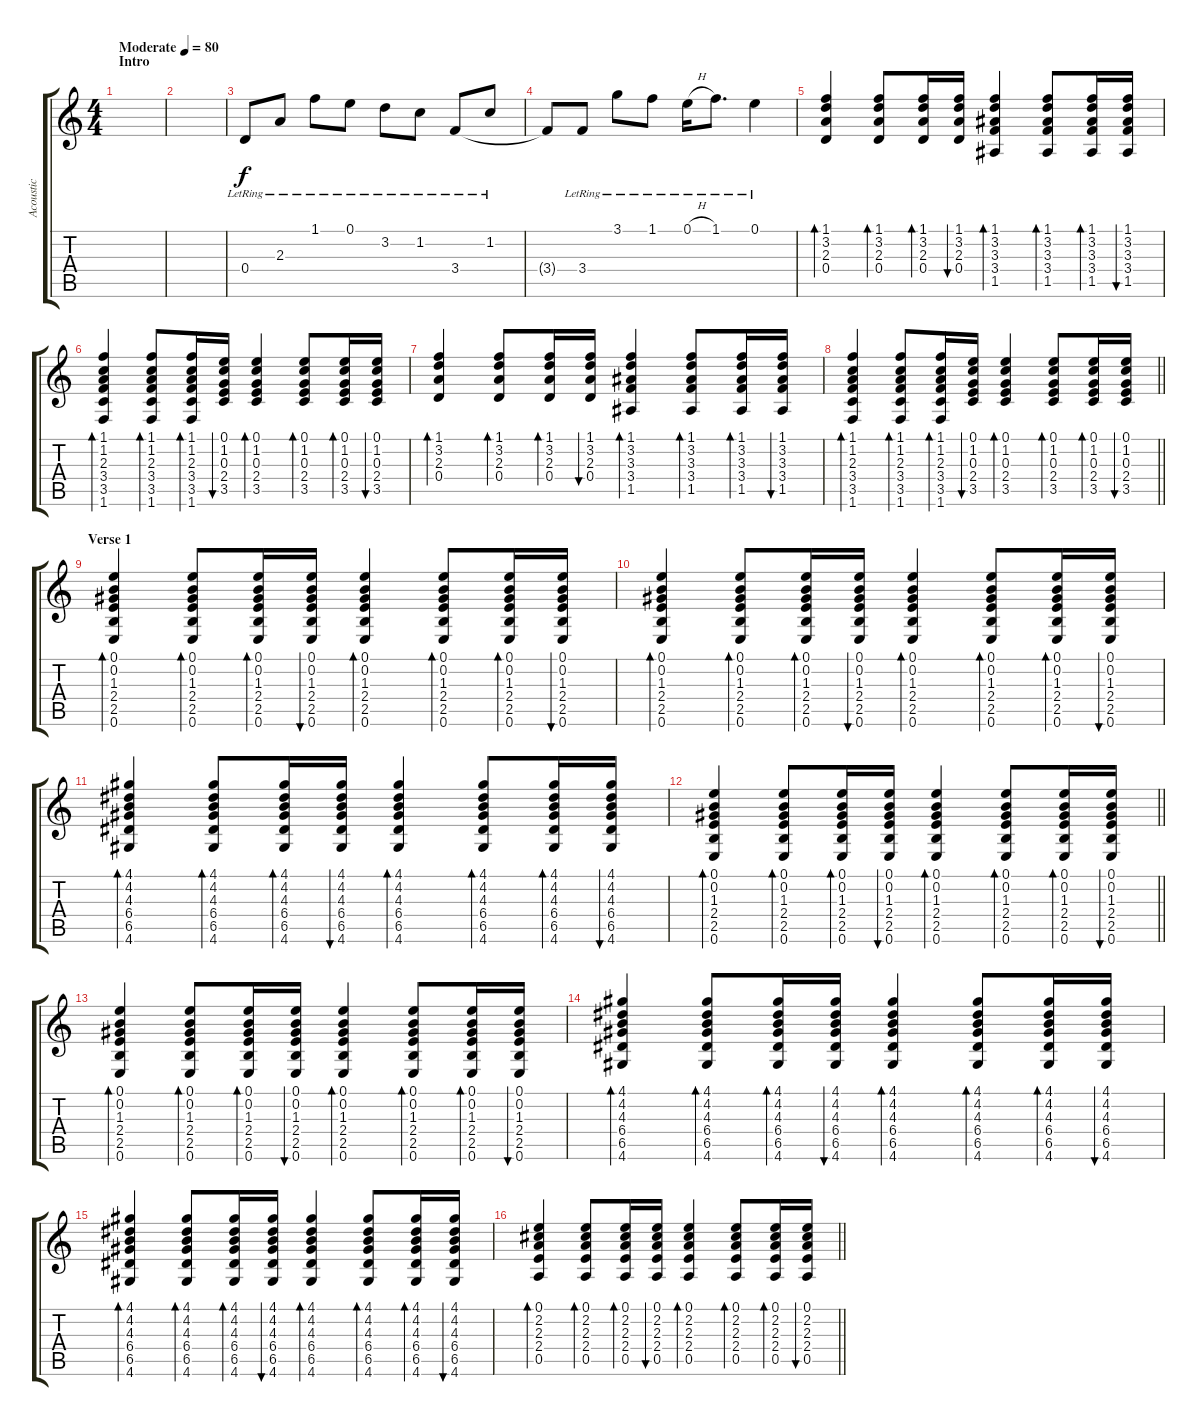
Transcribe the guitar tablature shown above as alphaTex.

\track ("Acoustic" "Acoustic") {instrument acousticguitarsteel}
\staff {score tabs}
\tuning (E4 B3 G3 D3 A2 E2) {hide}
\ts (4 4)
\section ("" "Intro")
\tempo (80 "Moderate")
\clef g2
\ks c
|
|
0.4{lr}.8 2.3{lr}.8 1.1{lr}.8 0.1{lr}.8 3.2{lr}.8 1.2{lr}.8 3.4{lr}.8 1.2{lr}.8 |
3.4{t}.8 3.4{lr}.8 3.1{lr}.8 1.1{lr}.8 0.1{h lr}.16 1.1{lr}.8{d} 0.1{lr}.4 |
(1.1 3.2 2.3 0.4).4{bd 60 instrument acousticguitarsteel} (1.1 3.2 2.3 0.4).8{bd 60} (1.1 3.2 2.3 0.4).16{bd 60} (1.1 3.2 2.3 0.4).16{bu 60} (1.1 3.2 3.3 3.4 1.5).4{bd 60 instrument acousticguitarsteel} (1.1 3.2 3.3 3.4 1.5).8{bd 60 instrument acousticguitarsteel} (1.1 3.2 3.3 3.4 1.5).16{bd 60 instrument acousticguitarsteel} (1.1 3.2 3.3 3.4 1.5).16{bu 60 instrument acousticguitarsteel} |
(1.1 1.2 2.3 3.4 3.5 1.6).4{bd 60 instrument acousticguitarsteel} (1.1 1.2 2.3 3.4 3.5 1.6).8{bd 60} (1.1 1.2 2.3 3.4 3.5 1.6).16{bd 60} (0.1 1.2 0.3 2.4 3.5).16{bu 60} (0.1 1.2 0.3 2.4 3.5).4{bd 60 instrument acousticguitarsteel} (0.1 1.2 0.3 2.4 3.5).8{bd 60} (0.1 1.2 0.3 2.4 3.5).16{bd 60} (0.1 1.2 0.3 2.4 3.5).16{bu 60} |
(1.1 3.2 2.3 0.4).4{bd 60 instrument acousticguitarsteel} (1.1 3.2 2.3 0.4).8{bd 60} (1.1 3.2 2.3 0.4).16{bd 60} (1.1 3.2 2.3 0.4).16{bu 60} (1.1 3.2 3.3 3.4 1.5).4{bd 60 instrument acousticguitarsteel} (1.1 3.2 3.3 3.4 1.5).8{bd 60 instrument acousticguitarsteel} (1.1 3.2 3.3 3.4 1.5).16{bd 60 instrument acousticguitarsteel} (1.1 3.2 3.3 3.4 1.5).16{bu 60 instrument acousticguitarsteel} |
\barLineRight lightlight
(1.1 1.2 2.3 3.4 3.5 1.6).4{bd 60 instrument acousticguitarsteel} (1.1 1.2 2.3 3.4 3.5 1.6).8{bd 60} (1.1 1.2 2.3 3.4 3.5 1.6).16{bd 60} (0.1 1.2 0.3 2.4 3.5).16{bu 60} (0.1 1.2 0.3 2.4 3.5).4{bd 60 instrument acousticguitarsteel} (0.1 1.2 0.3 2.4 3.5).8{bd 60} (0.1 1.2 0.3 2.4 3.5).16{bd 60} (0.1 1.2 0.3 2.4 3.5).16{bu 60} |
\section ("" "Verse 1")
(0.1 0.2 1.3 2.4 2.5 0.6).4{bd 60 instrument acousticguitarsteel} (0.1 0.2 1.3 2.4 2.5 0.6).8{bd 60} (0.1 0.2 1.3 2.4 2.5 0.6).16{bd 60} (0.1 0.2 1.3 2.4 2.5 0.6).16{bu 60} (0.1 0.2 1.3 2.4 2.5 0.6).4{bd 60 instrument acousticguitarsteel} (0.1 0.2 1.3 2.4 2.5 0.6).8{bd 60 instrument acousticguitarsteel} (0.1 0.2 1.3 2.4 2.5 0.6).16{bd 60 instrument acousticguitarsteel} (0.1 0.2 1.3 2.4 2.5 0.6).16{bu 60 instrument acousticguitarsteel} |
(0.1 0.2 1.3 2.4 2.5 0.6).4{bd 60 instrument acousticguitarsteel} (0.1 0.2 1.3 2.4 2.5 0.6).8{bd 60} (0.1 0.2 1.3 2.4 2.5 0.6).16{bd 60} (0.1 0.2 1.3 2.4 2.5 0.6).16{bu 60} (0.1 0.2 1.3 2.4 2.5 0.6).4{bd 60 instrument acousticguitarsteel} (0.1 0.2 1.3 2.4 2.5 0.6).8{bd 60 instrument acousticguitarsteel} (0.1 0.2 1.3 2.4 2.5 0.6).16{bd 60 instrument acousticguitarsteel} (0.1 0.2 1.3 2.4 2.5 0.6).16{bu 60 instrument acousticguitarsteel} |
(4.1 4.2 4.3 6.4 6.5 4.6).4{bd 60 instrument acousticguitarsteel} (4.1 4.2 4.3 6.4 6.5 4.6).8{bd 60} (4.1 4.2 4.3 6.4 6.5 4.6).16{bd 60} (4.1 4.2 4.3 6.4 6.5 4.6).16{bu 60} (4.1 4.2 4.3 6.4 6.5 4.6).4{bd 60 instrument acousticguitarsteel} (4.1 4.2 4.3 6.4 6.5 4.6).8{bd 60 instrument acousticguitarsteel} (4.1 4.2 4.3 6.4 6.5 4.6).16{bd 60 instrument acousticguitarsteel} (4.1 4.2 4.3 6.4 6.5 4.6).16{bu 60 instrument acousticguitarsteel} |
\barLineRight lightlight
(0.1 0.2 1.3 2.4 2.5 0.6).4{bd 60 instrument acousticguitarsteel} (0.1 0.2 1.3 2.4 2.5 0.6).8{bd 60} (0.1 0.2 1.3 2.4 2.5 0.6).16{bd 60} (0.1 0.2 1.3 2.4 2.5 0.6).16{bu 60} (0.1 0.2 1.3 2.4 2.5 0.6).4{bd 60 instrument acousticguitarsteel} (0.1 0.2 1.3 2.4 2.5 0.6).8{bd 60 instrument acousticguitarsteel} (0.1 0.2 1.3 2.4 2.5 0.6).16{bd 60 instrument acousticguitarsteel} (0.1 0.2 1.3 2.4 2.5 0.6).16{bu 60 instrument acousticguitarsteel} |
(0.1 0.2 1.3 2.4 2.5 0.6).4{bd 60 instrument acousticguitarsteel} (0.1 0.2 1.3 2.4 2.5 0.6).8{bd 60} (0.1 0.2 1.3 2.4 2.5 0.6).16{bd 60} (0.1 0.2 1.3 2.4 2.5 0.6).16{bu 60} (0.1 0.2 1.3 2.4 2.5 0.6).4{bd 60 instrument acousticguitarsteel} (0.1 0.2 1.3 2.4 2.5 0.6).8{bd 60 instrument acousticguitarsteel} (0.1 0.2 1.3 2.4 2.5 0.6).16{bd 60 instrument acousticguitarsteel} (0.1 0.2 1.3 2.4 2.5 0.6).16{bu 60 instrument acousticguitarsteel} |
(4.1 4.2 4.3 6.4 6.5 4.6).4{bd 60 instrument acousticguitarsteel} (4.1 4.2 4.3 6.4 6.5 4.6).8{bd 60} (4.1 4.2 4.3 6.4 6.5 4.6).16{bd 60} (4.1 4.2 4.3 6.4 6.5 4.6).16{bu 60} (4.1 4.2 4.3 6.4 6.5 4.6).4{bd 60 instrument acousticguitarsteel} (4.1 4.2 4.3 6.4 6.5 4.6).8{bd 60 instrument acousticguitarsteel} (4.1 4.2 4.3 6.4 6.5 4.6).16{bd 60 instrument acousticguitarsteel} (4.1 4.2 4.3 6.4 6.5 4.6).16{bu 60 instrument acousticguitarsteel} |
(4.1 4.2 4.3 6.4 6.5 4.6).4{bd 60 instrument acousticguitarsteel} (4.1 4.2 4.3 6.4 6.5 4.6).8{bd 60} (4.1 4.2 4.3 6.4 6.5 4.6).16{bd 60} (4.1 4.2 4.3 6.4 6.5 4.6).16{bu 60} (4.1 4.2 4.3 6.4 6.5 4.6).4{bd 60 instrument acousticguitarsteel} (4.1 4.2 4.3 6.4 6.5 4.6).8{bd 60 instrument acousticguitarsteel} (4.1 4.2 4.3 6.4 6.5 4.6).16{bd 60 instrument acousticguitarsteel} (4.1 4.2 4.3 6.4 6.5 4.6).16{bu 60 instrument acousticguitarsteel} |
\barLineRight lightlight
(0.1 2.2 2.3 2.4 0.5).4{bd 60} (0.1 2.2 2.3 2.4 0.5).8{bd 60} (0.1 2.2 2.3 2.4 0.5).16{bd 60} (0.1 2.2 2.3 2.4 0.5).16{bu 60} (0.1 2.2 2.3 2.4 0.5).4{bd 60} (0.1 2.2 2.3 2.4 0.5).8{bd 60} (0.1 2.2 2.3 2.4 0.5).16{bd 60} (0.1 2.2 2.3 2.4 0.5).16{bu 60}
